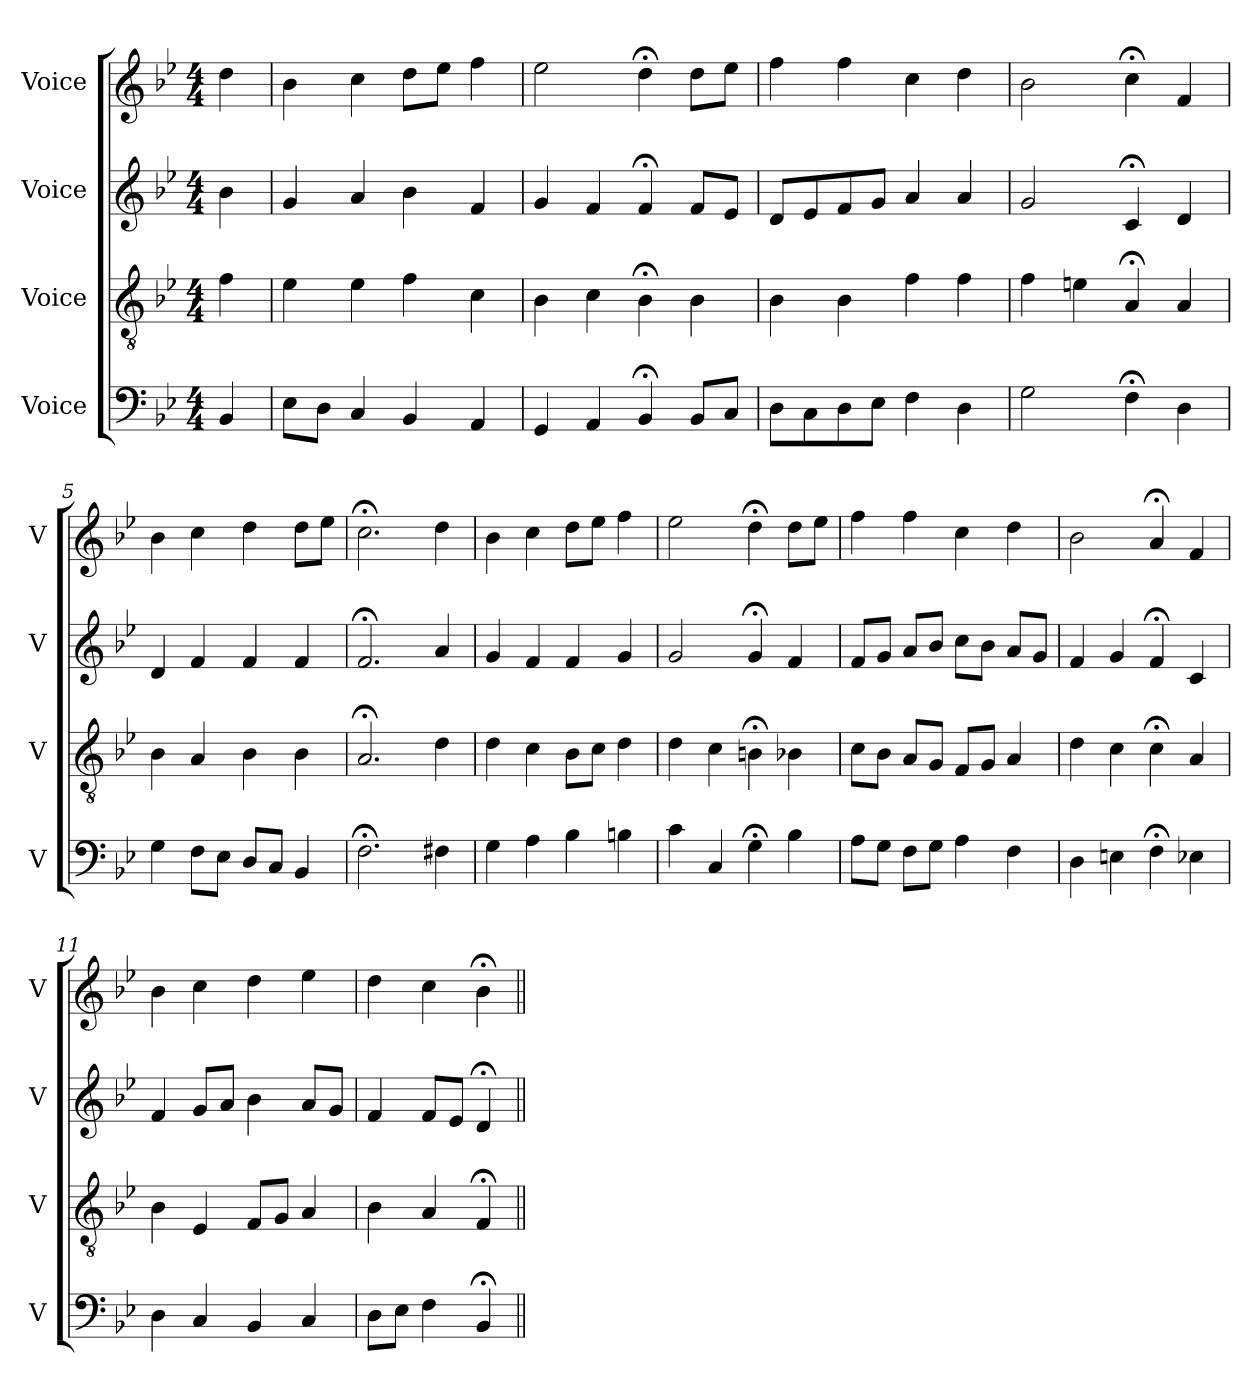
**kern	**kern	**kern	**kern
*part4	*part3	*part2	*part1
*staff4	*staff3	*staff2	*staff1
*I"Voice	*I"Voice	*I"Voice	*I"Voice
*I'V	*I'V	*I'V	*I'V
*clefF4	*clefGv2	*clefG2	*clefG2
*k[b-e-]	*k[b-e-]	*k[b-e-]	*k[b-e-]
*M4/4	*M4/4	*M4/4	*M4/4
=	=	=	=
4BB-/	4f\	4b-\	4dd\
=1	=1	=1	=1
8E-\L	4e-\	4g/	4b-\
8D\J	.	.	.
4C/	4e-\	4a/	4cc\
4BB-/	4f\	4b-\	8dd\L
.	.	.	8ee-\J
4AA/	4c\	4f/	4ff\
=2	=2	=2	=2
4GG/	4B-\	4g/	2ee-\
4AA/	4c\	4f/	.
4BB-;</	4B-;<\	4f;</	4dd;<\
8BB-/L	4B-\	8f/L	8dd\L
8C/J	.	8e-/J	8ee-\J
=3	=3	=3	=3
8D\L	4B-\	8d/L	4ff\
8C\	.	8e-/	.
8D\	4B-\	8f/	4ff\
8E-\J	.	8g/J	.
4F\	4f\	4a/	4cc\
4D\	4f\	4a/	4dd\
=4	=4	=4	=4
2G\	4f\	2g/	2b-\
.	4en\	.	.
4F;<\	4A;</	4c;</	4cc;<\
4D\	4A/	4d/	4f/
=5	=5	=5	=5
4G\	4B-\	4d/	4b-\
8F\L	4A/	4f/	4cc\
8E-\J	.	.	.
8D/L	4B-\	4f/	4dd\
8C/J	.	.	.
4BB-/	4B-\	4f/	8dd\L
.	.	.	8ee-\J
=6	=6	=6	=6
2.F;<\	2.A;</	2.f;</	2.cc;<\
4F#X\	4d\	4a/	4dd\
=7	=7	=7	=7
4G\	4d\	4g/	4b-\
4A\	4c\	4f/	4cc\
4B-\	8B-\L	4f/	8dd\L
.	8c\J	.	8ee-\J
4Bn\	4d\	4g/	4ff\
!!LO:LB:g=z
=8	=8	=8	=8
4c\	4d\	2g/	2ee-\
4C/	4c\	.	.
4G;<\	4Bn;<\	4g;</	4dd;<\
4B-\	4B-X\	4f/	8dd\L
.	.	.	8ee-\J
=9	=9	=9	=9
8A\L	8c\L	8f/L	4ff\
8G\J	8B-\J	8g/J	.
8F\L	8A/L	8a/L	4ff\
8G\J	8G/J	8b-/J	.
4A\	8F/L	8cc\L	4cc\
.	8G/J	8b-\J	.
4F\	4A/	8a/L	4dd\
.	.	8g/J	.
=10	=10	=10	=10
4D\	4d\	4f/	2b-\
4En\	4c\	4g/	.
4F;<\	4c;<\	4f;</	4a;</
4E-X\	4A/	4c/	4f/
=11	=11	=11	=11
4D\	4B-\	4f/	4b-\
4C/	4E-/	8g/L	4cc\
.	.	8a/J	.
4BB-/	8F/L	4b-\	4dd\
.	8G/J	.	.
4C/	4A/	8a/L	4ee-\
.	.	8g/J	.
=12	=12	=12	=12
8D\L	4B-\	4f/	4dd\
8E-\J	.	.	.
4F\	4A/	8f/L	4cc\
.	.	8e-/J	.
4BB-;</	4F;</	4d;</	4b-;<\
=||	=||	=||	=||
*-	*-	*-	*-
